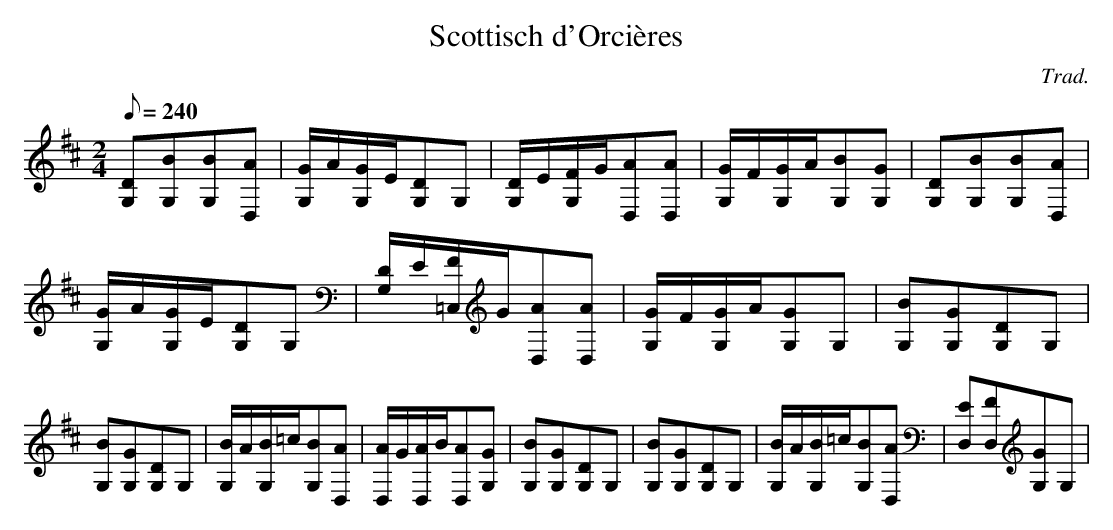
X:1
T:Scottisch d'Orcières
C:Trad.
M:2/4
L:1/8
Q:240
K:D
[DG,][BG,][BG,][AD,]|[G/G,/]A/[G/G,/]E/[DG,]G,|[D/G,/]E/[F/G,/]G/[AD,][AD,]|[G/G,/]F/[G/G,/]A/[BG,][GG,]| \
[DG,][BG,][BG,][AD,]|[G/G,/]A/[G/G,/]E/[DG,]G,|[D/G,/]E/[F/=C,/]G/[AD,][AD,]|[G/G,/]F/[G/G,/]A/[GG,]G,| \
[BG,][GG,][DG,]G,|[BG,][GG,][DG,]G,|[B/G,/]A/[B/G,/]=c/[BG,][AD,]|[A/D,/]G/[A/D,/]B/[AD,][GG,]| \
[BG,][GG,][DG,]G,|[BG,][GG,][DG,]G,|[B/G,/]A/[B/G,/]=c/[BG,][AD,]|[ED,][FD,][GG,]G,| \
